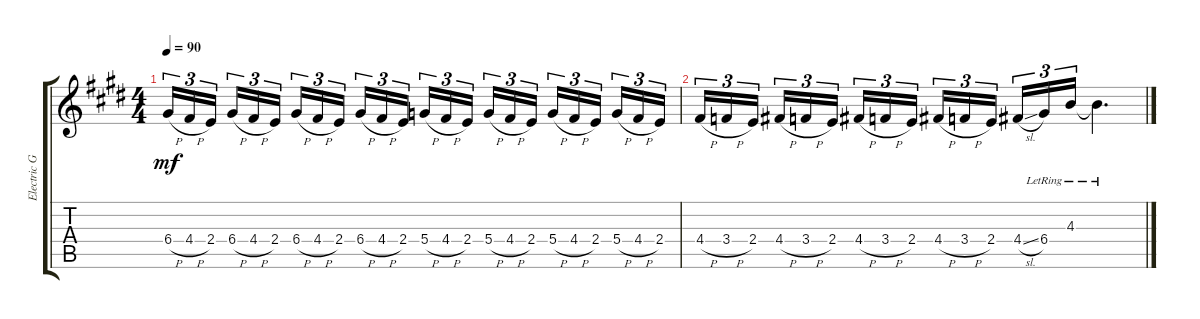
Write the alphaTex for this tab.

\track ("Electric Guitar" "Electric G") {instrument electricguitarclean}
\staff {score tabs}
\tuning (E4 B3 G3 D3 A2 E2) {hide}
\ts (4 4)
\tempo 90
\clef g2
\ks e
6.4{h}.16{tu (3 2) dy mf instrument electricguitarclean} 4.4{h}.16{tu (3 2)} 2.4.16{tu (3 2)} 6.4{h}.16{tu (3 2)} 4.4{h}.16{tu (3 2)} 2.4.16{tu (3 2)} 6.4{h}.16{tu (3 2)} 4.4{h}.16{tu (3 2)} 2.4.16{tu (3 2)} 6.4{h}.16{tu (3 2)} 4.4{h}.16{tu (3 2)} 2.4.16{tu (3 2)} 5.4{h}.16{tu (3 2)} 4.4{h}.16{tu (3 2)} 2.4.16{tu (3 2)} 5.4{h}.16{tu (3 2)} 4.4{h}.16{tu (3 2)} 2.4.16{tu (3 2)} 5.4{h}.16{tu (3 2)} 4.4{h}.16{tu (3 2)} 2.4.16{tu (3 2)} 5.4{h}.16{tu (3 2)} 4.4{h}.16{tu (3 2)} 2.4.16{tu (3 2)} |
4.4{h}.16{tu (3 2)} 3.4{h}.16{tu (3 2)} 2.4.16{tu (3 2)} 4.4{h}.16{tu (3 2)} 3.4{h}.16{tu (3 2)} 2.4.16{tu (3 2)} 4.4{h}.16{tu (3 2)} 3.4{h}.16{tu (3 2)} 2.4.16{tu (3 2)} 4.4{h}.16{tu (3 2)} 3.4{h}.16{tu (3 2)} 2.4.16{tu (3 2)} 4.4{sl}.16{tu (3 2)} 6.4{lr}.16{tu (3 2)} 4.3{lr}.16{tu (3 2)} 4.3{lr t}.4{d}
